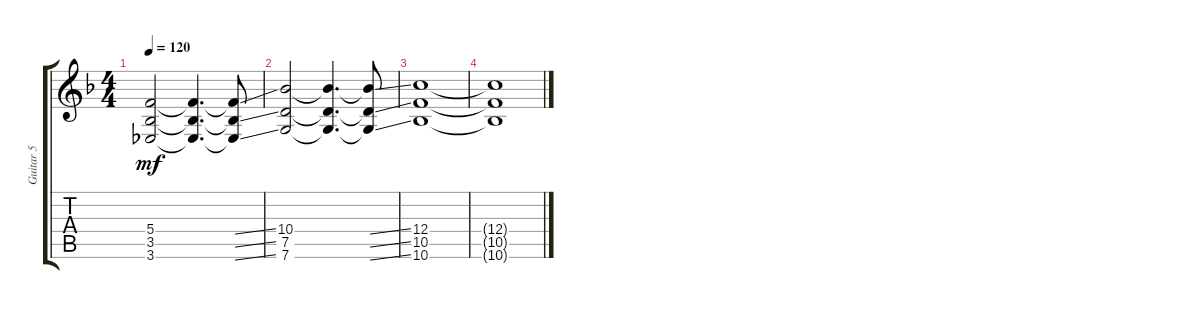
\track ("Guitar 5" "Guitar 5") {instrument distortionguitar}
\staff {score tabs}
\tuning (D4 A3 F3 C3 G2 C2) {hide}
\ts (4 4)
\tempo 120
\clef g2
\ks f
(5.4 3.5 3.6).2{dy mf} (5.4{t} 3.5{t} 3.6{t}).4{d} (5.4{ss t} 3.5{ss t} 3.6{ss t}).8 |
(10.4 7.5 7.6).2 (10.4{t} 7.5{t} 7.6{t}).4{d} (10.4{ss t} 7.5{ss t} 7.6{ss t}).8 |
(12.4 10.5 10.6).1 |
(12.4{t} 10.5{t} 10.6{t}).1
